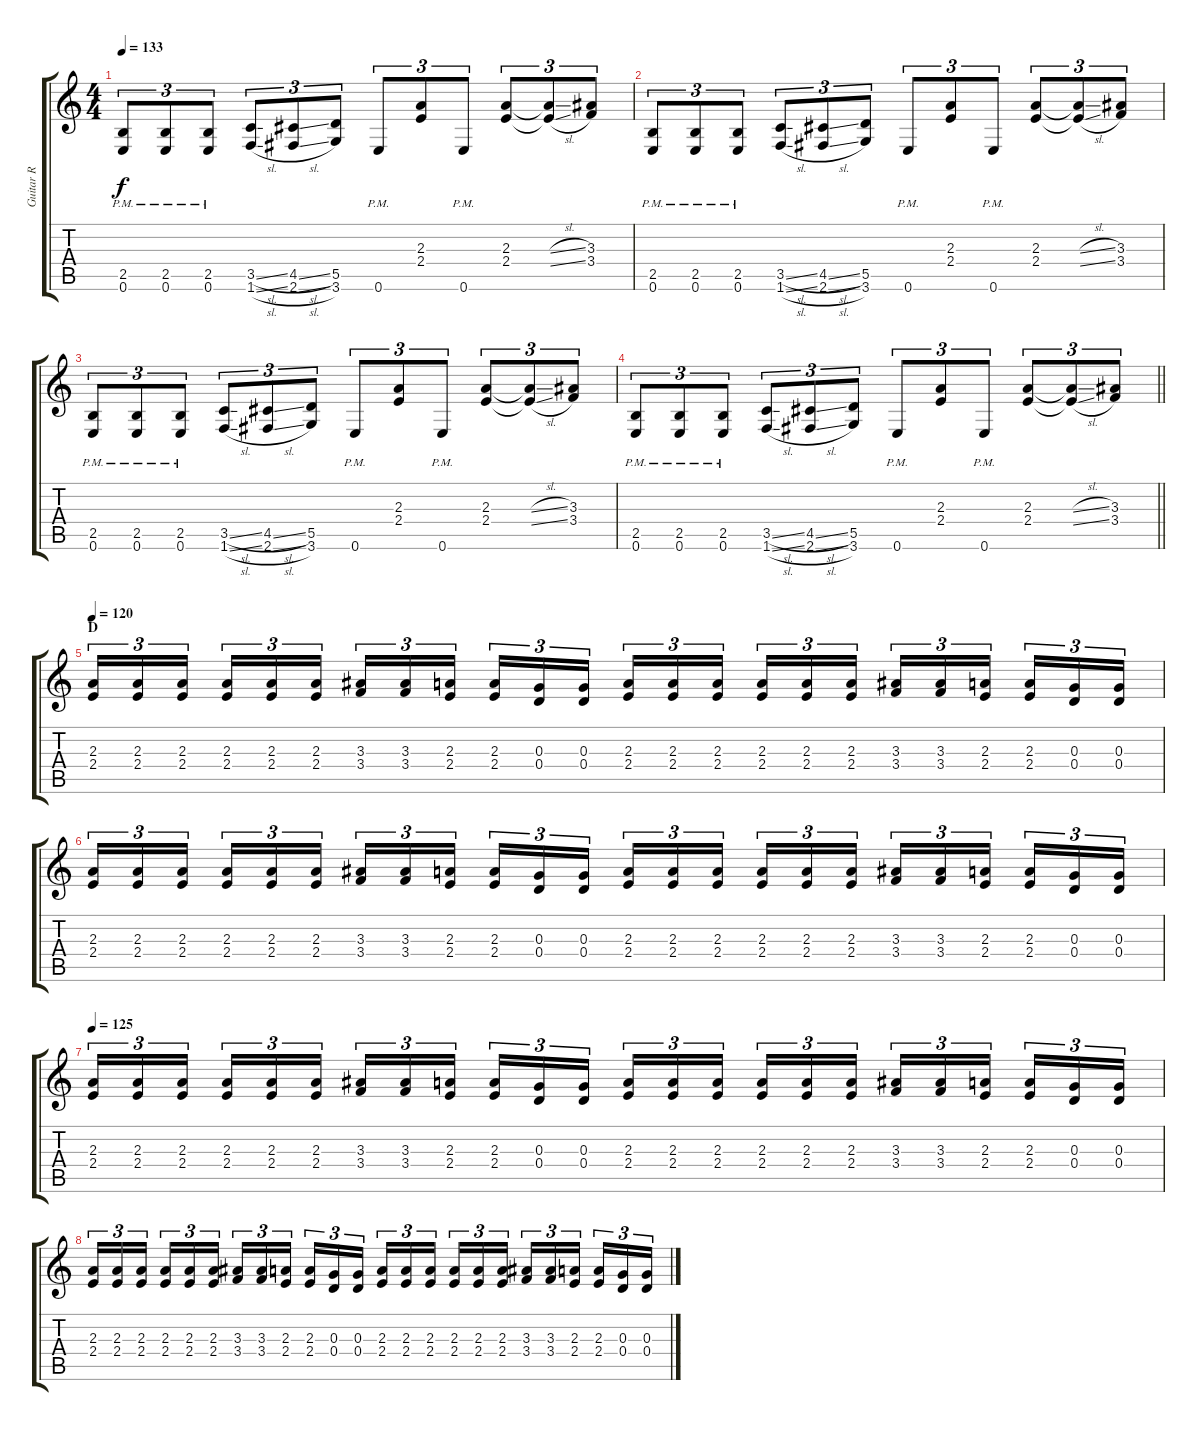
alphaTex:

\track ("Guitar R" "Guitar R") {instrument distortionguitar}
\staff {score tabs}
\tuning (E4 B3 G3 D3 A2 E2) {hide}
\ts (4 4)
\tempo 133
\clef g2
\ks c
(2.5{pm} 0.6{pm}).8{tu (3 2) dy f} (2.5{pm} 0.6{pm}).8{tu (3 2)} (2.5{pm} 0.6{pm}).8{tu (3 2)} (3.5{sl} 1.6{sl}).8{tu (3 2)} (4.5{sl} 2.6{sl}).8{tu (3 2)} (5.5 3.6).8{tu (3 2)} 0.6{pm}.8{tu (3 2)} (2.3 2.4).8{tu (3 2)} 0.6{pm}.8{tu (3 2)} (2.3 2.4).8{tu (3 2)} (2.3{sl t} 2.4{sl t}).8{tu (3 2)} (3.3 3.4).8{tu (3 2)} |
(2.5{pm} 0.6{pm}).8{tu (3 2)} (2.5{pm} 0.6{pm}).8{tu (3 2)} (2.5{pm} 0.6{pm}).8{tu (3 2)} (3.5{sl} 1.6{sl}).8{tu (3 2)} (4.5{sl} 2.6{sl}).8{tu (3 2)} (5.5 3.6).8{tu (3 2)} 0.6{pm}.8{tu (3 2)} (2.3 2.4).8{tu (3 2)} 0.6{pm}.8{tu (3 2)} (2.3 2.4).8{tu (3 2)} (2.3{sl t} 2.4{sl t}).8{tu (3 2)} (3.3 3.4).8{tu (3 2)} |
(2.5{pm} 0.6{pm}).8{tu (3 2)} (2.5{pm} 0.6{pm}).8{tu (3 2)} (2.5{pm} 0.6{pm}).8{tu (3 2)} (3.5{sl} 1.6{sl}).8{tu (3 2)} (4.5{sl} 2.6{sl}).8{tu (3 2)} (5.5 3.6).8{tu (3 2)} 0.6{pm}.8{tu (3 2)} (2.3 2.4).8{tu (3 2)} 0.6{pm}.8{tu (3 2)} (2.3 2.4).8{tu (3 2)} (2.3{sl t} 2.4{sl t}).8{tu (3 2)} (3.3 3.4).8{tu (3 2)} |
\barLineRight lightlight
(2.5{pm} 0.6{pm}).8{tu (3 2)} (2.5{pm} 0.6{pm}).8{tu (3 2)} (2.5{pm} 0.6{pm}).8{tu (3 2)} (3.5{sl} 1.6{sl}).8{tu (3 2)} (4.5{sl} 2.6{sl}).8{tu (3 2)} (5.5 3.6).8{tu (3 2)} 0.6{pm}.8{tu (3 2)} (2.3 2.4).8{tu (3 2)} 0.6{pm}.8{tu (3 2)} (2.3 2.4).8{tu (3 2)} (2.3{sl t} 2.4{sl t}).8{tu (3 2)} (3.3 3.4).8{tu (3 2)} |
\section ("" "D")
\tempo 120
(2.3 2.4).16{tu (3 2)} (2.3 2.4).16{tu (3 2)} (2.3 2.4).16{tu (3 2) beam splitsecondary} (2.3 2.4).16{tu (3 2)} (2.3 2.4).16{tu (3 2)} (2.3 2.4).16{tu (3 2)} (3.3 3.4).16{tu (3 2)} (3.3 3.4).16{tu (3 2)} (2.3 2.4).16{tu (3 2) beam splitsecondary} (2.3 2.4).16{tu (3 2)} (0.3 0.4).16{tu (3 2)} (0.3 0.4).16{tu (3 2)} (2.3 2.4).16{tu (3 2)} (2.3 2.4).16{tu (3 2)} (2.3 2.4).16{tu (3 2) beam splitsecondary} (2.3 2.4).16{tu (3 2)} (2.3 2.4).16{tu (3 2)} (2.3 2.4).16{tu (3 2)} (3.3 3.4).16{tu (3 2)} (3.3 3.4).16{tu (3 2)} (2.3 2.4).16{tu (3 2) beam splitsecondary} (2.3 2.4).16{tu (3 2)} (0.3 0.4).16{tu (3 2)} (0.3 0.4).16{tu (3 2)} |
(2.3 2.4).16{tu (3 2)} (2.3 2.4).16{tu (3 2)} (2.3 2.4).16{tu (3 2) beam splitsecondary} (2.3 2.4).16{tu (3 2)} (2.3 2.4).16{tu (3 2)} (2.3 2.4).16{tu (3 2)} (3.3 3.4).16{tu (3 2)} (3.3 3.4).16{tu (3 2)} (2.3 2.4).16{tu (3 2) beam splitsecondary} (2.3 2.4).16{tu (3 2)} (0.3 0.4).16{tu (3 2)} (0.3 0.4).16{tu (3 2)} (2.3 2.4).16{tu (3 2)} (2.3 2.4).16{tu (3 2)} (2.3 2.4).16{tu (3 2) beam splitsecondary} (2.3 2.4).16{tu (3 2)} (2.3 2.4).16{tu (3 2)} (2.3 2.4).16{tu (3 2)} (3.3 3.4).16{tu (3 2)} (3.3 3.4).16{tu (3 2)} (2.3 2.4).16{tu (3 2) beam splitsecondary} (2.3 2.4).16{tu (3 2)} (0.3 0.4).16{tu (3 2)} (0.3 0.4).16{tu (3 2)} |
\tempo 125
(2.3 2.4).16{tu (3 2)} (2.3 2.4).16{tu (3 2)} (2.3 2.4).16{tu (3 2) beam splitsecondary} (2.3 2.4).16{tu (3 2)} (2.3 2.4).16{tu (3 2)} (2.3 2.4).16{tu (3 2)} (3.3 3.4).16{tu (3 2)} (3.3 3.4).16{tu (3 2)} (2.3 2.4).16{tu (3 2) beam splitsecondary} (2.3 2.4).16{tu (3 2)} (0.3 0.4).16{tu (3 2)} (0.3 0.4).16{tu (3 2)} (2.3 2.4).16{tu (3 2)} (2.3 2.4).16{tu (3 2)} (2.3 2.4).16{tu (3 2) beam splitsecondary} (2.3 2.4).16{tu (3 2)} (2.3 2.4).16{tu (3 2)} (2.3 2.4).16{tu (3 2)} (3.3 3.4).16{tu (3 2)} (3.3 3.4).16{tu (3 2)} (2.3 2.4).16{tu (3 2) beam splitsecondary} (2.3 2.4).16{tu (3 2)} (0.3 0.4).16{tu (3 2)} (0.3 0.4).16{tu (3 2)} |
(2.3 2.4).16{tu (3 2)} (2.3 2.4).16{tu (3 2)} (2.3 2.4).16{tu (3 2) beam splitsecondary} (2.3 2.4).16{tu (3 2)} (2.3 2.4).16{tu (3 2)} (2.3 2.4).16{tu (3 2)} (3.3 3.4).16{tu (3 2)} (3.3 3.4).16{tu (3 2)} (2.3 2.4).16{tu (3 2) beam splitsecondary} (2.3 2.4).16{tu (3 2)} (0.3 0.4).16{tu (3 2)} (0.3 0.4).16{tu (3 2)} (2.3 2.4).16{tu (3 2)} (2.3 2.4).16{tu (3 2)} (2.3 2.4).16{tu (3 2) beam splitsecondary} (2.3 2.4).16{tu (3 2)} (2.3 2.4).16{tu (3 2)} (2.3 2.4).16{tu (3 2)} (3.3 3.4).16{tu (3 2)} (3.3 3.4).16{tu (3 2)} (2.3 2.4).16{tu (3 2) beam splitsecondary} (2.3 2.4).16{tu (3 2)} (0.3 0.4).16{tu (3 2)} (0.3 0.4).16{tu (3 2)}
